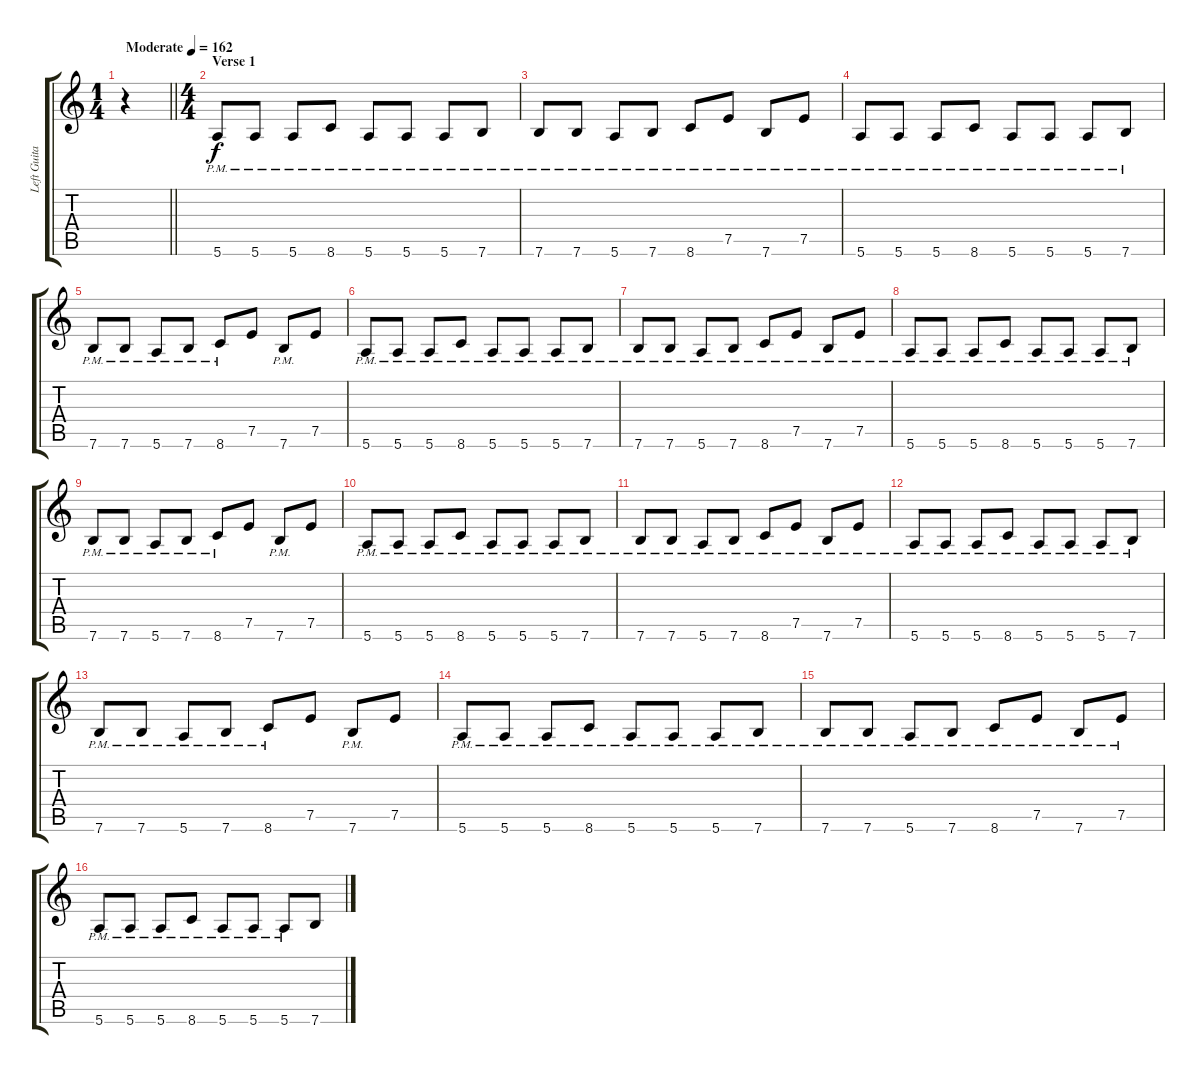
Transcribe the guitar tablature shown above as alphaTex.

\track ("Left Guitar" "Left Guita") {instrument distortionguitar}
\staff {score tabs}
\tuning (E4 B3 G3 D3 A2 E2) {hide}
\ts (1 4)
\tempo (162 "Moderate")
\clef g2
\barLineRight lightlight
\ks c
r.4{dy f instrument distortionguitar} |
\ts (4 4)
\section ("" "Verse 1")
\ks aminor
5.6{pm}.8 5.6{pm}.8 5.6{pm}.8 8.6{pm}.8 5.6{pm}.8 5.6{pm}.8 5.6{pm}.8 7.6{pm}.8 |
7.6{pm}.8 7.6{pm}.8 5.6{pm}.8 7.6{pm}.8 8.6{pm}.8 7.5{pm}.8 7.6{pm}.8 7.5{pm}.8 |
5.6{pm}.8 5.6{pm}.8 5.6{pm}.8 8.6{pm}.8 5.6{pm}.8 5.6{pm}.8 5.6{pm}.8 7.6{pm}.8 |
7.6{pm}.8 7.6{pm}.8 5.6{pm}.8 7.6{pm}.8 8.6{pm}.8 7.5.8 7.6{pm}.8 7.5.8 |
5.6{pm}.8 5.6{pm}.8 5.6{pm}.8 8.6{pm}.8 5.6{pm}.8 5.6{pm}.8 5.6{pm}.8 7.6{pm}.8 |
7.6{pm}.8 7.6{pm}.8 5.6{pm}.8 7.6{pm}.8 8.6{pm}.8 7.5{pm}.8 7.6{pm}.8 7.5{pm}.8 |
5.6{pm}.8 5.6{pm}.8 5.6{pm}.8 8.6{pm}.8 5.6{pm}.8 5.6{pm}.8 5.6{pm}.8 7.6{pm}.8 |
7.6{pm}.8 7.6{pm}.8 5.6{pm}.8 7.6{pm}.8 8.6{pm}.8 7.5.8 7.6{pm}.8 7.5.8 |
5.6{pm}.8 5.6{pm}.8 5.6{pm}.8 8.6{pm}.8 5.6{pm}.8 5.6{pm}.8 5.6{pm}.8 7.6{pm}.8 |
7.6{pm}.8 7.6{pm}.8 5.6{pm}.8 7.6{pm}.8 8.6{pm}.8 7.5{pm}.8 7.6{pm}.8 7.5{pm}.8 |
5.6{pm}.8 5.6{pm}.8 5.6{pm}.8 8.6{pm}.8 5.6{pm}.8 5.6{pm}.8 5.6{pm}.8 7.6{pm}.8 |
7.6{pm}.8 7.6{pm}.8 5.6{pm}.8 7.6{pm}.8 8.6{pm}.8 7.5.8 7.6{pm}.8 7.5.8 |
5.6{pm}.8 5.6{pm}.8 5.6{pm}.8 8.6{pm}.8 5.6{pm}.8 5.6{pm}.8 5.6{pm}.8 7.6{pm}.8 |
7.6{pm}.8 7.6{pm}.8 5.6{pm}.8 7.6{pm}.8 8.6{pm}.8 7.5{pm}.8 7.6{pm}.8 7.5{pm}.8 |
5.6{pm}.8 5.6{pm}.8 5.6{pm}.8 8.6{pm}.8 5.6{pm}.8 5.6{pm}.8 5.6{pm}.8 7.6.8
